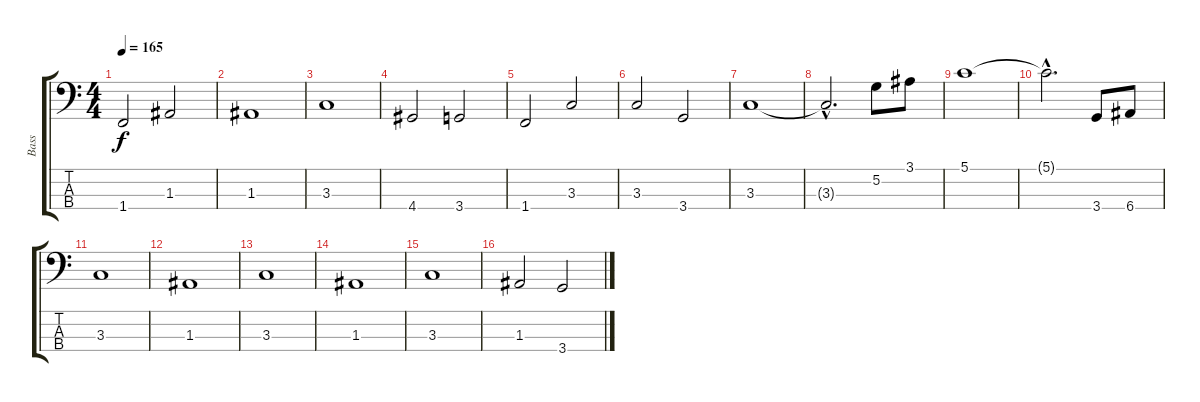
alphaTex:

\track ("Bass" "Bass") {instrument fretlessbass}
\staff {score tabs}
\tuning (G2 D2 A1 E1) {hide}
\ts (4 4)
\tempo 165
\clef f4
\ks c
1.4.2{dy f} 1.3.2 |
1.3.1 |
3.3.1 |
4.4.2 3.4.2 |
1.4.2 3.3.2 |
3.3.2 3.4.2 |
3.3.1 |
3.3{hac t}.2{d} 5.2.8 3.1.8 |
5.1.1 |
5.1{hac t}.2{d} 3.4.8 6.4.8 |
3.3.1 |
1.3.1 |
3.3.1 |
1.3.1 |
3.3.1 |
1.3.2 3.4.2
